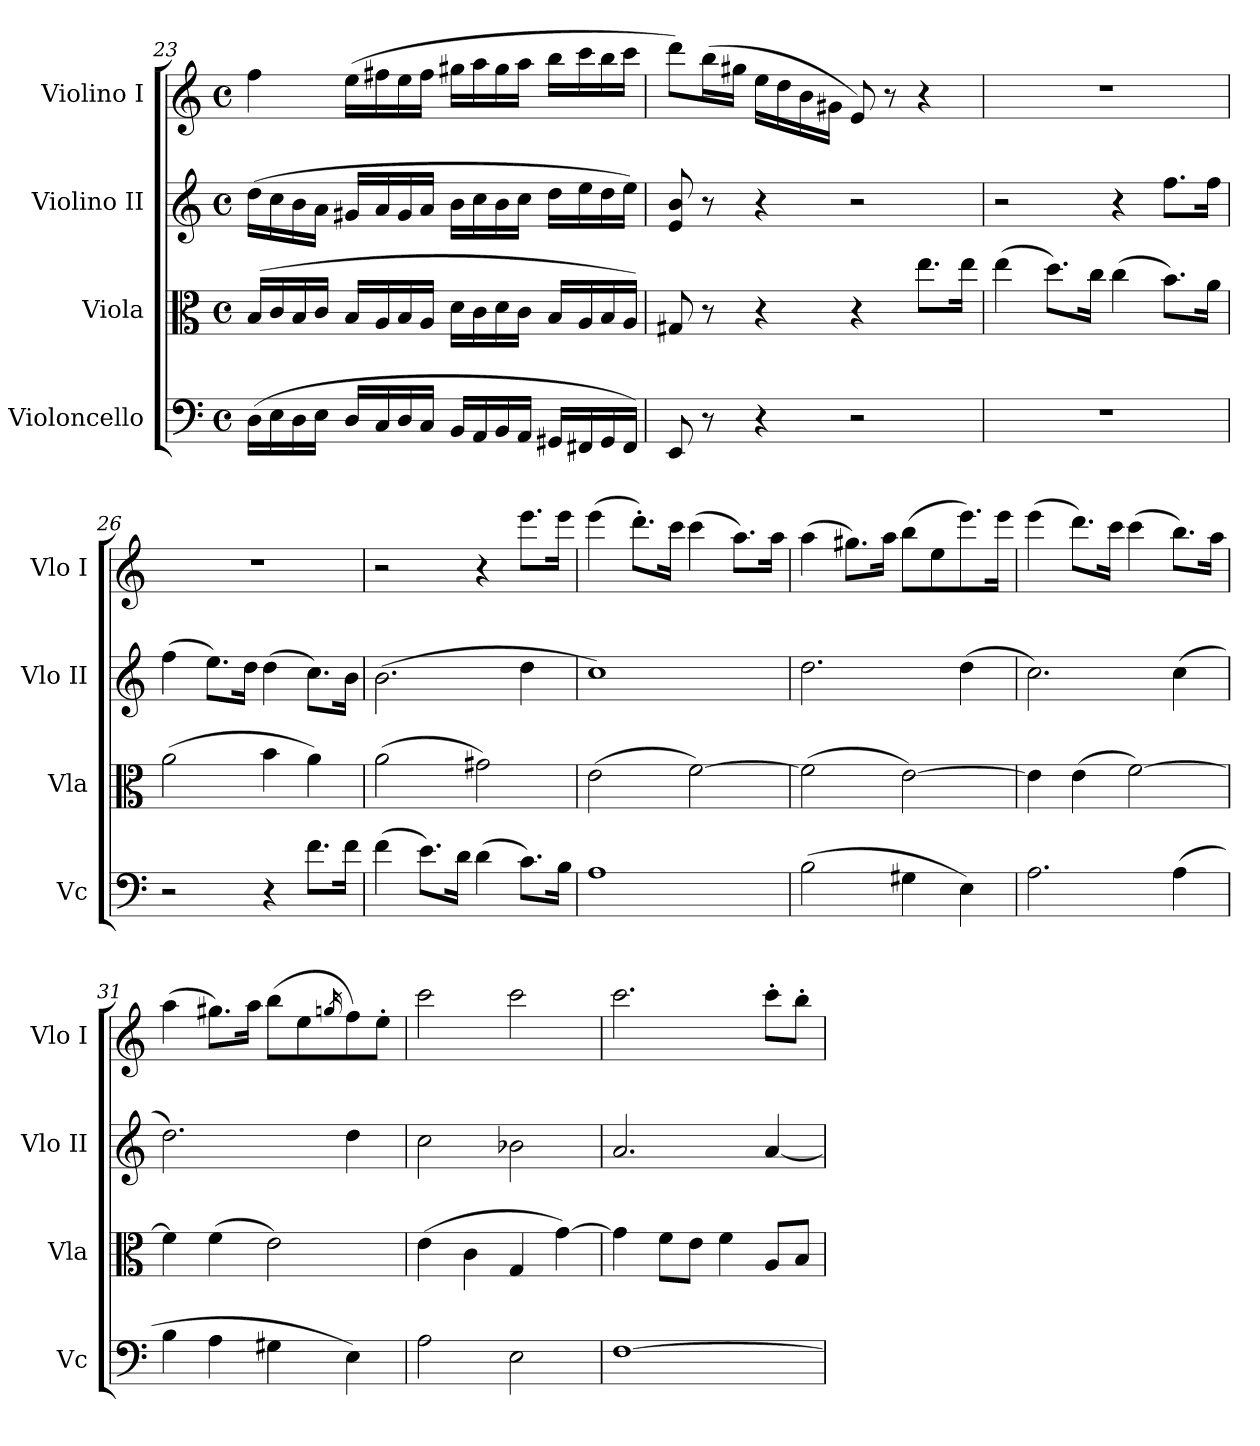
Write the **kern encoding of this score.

**kern	**kern	**kern	**kern
*part4	*part3	*part2	*part1
*staff4	*staff3	*staff2	*staff1
*I"Violoncello	*I"Viola	*I"Violino II	*I"Violino I
*I'Vc	*I'Vla	*I'Vlo II	*I'Vlo I
*clefF4	*clefC3	*clefG2	*clefG2
*k[]	*k[]	*k[]	*k[]
*M4/4	*M4/4	*M4/4	*M4/4
*met(c)	*met(c)	*met(c)	*met(c)
=23	=23	=23	=23
(16D\LL	(16B/LL	(16dd\LL	4ff\
16E\	16c/	16cc\	.
16D\	16B/	16b\	.
16E\JJ	16c/JJ	16a\JJ	.
16D/LL	16B/LL	16g#X/LL	(16ee\LL
16C/	16A/	16a/	16ff#X\
16D/	16B/	16g#/	16ee\
16C/JJ	16A/JJ	16a/JJ	16ff#\JJ
16BB/LL	16d\LL	16b\LL	16gg#X\LL
16AA/	16c\	16cc\	16aa\
16BB/	16d\	16b\	16gg#\
16AA/JJ	16c\JJ	16cc\JJ	16aa\JJ
16GG#X/LL	16B/LL	16dd\LL	16bb\LL
16FF#X/	16A/	16ee\	16ccc\
16GG#/	16B/	16dd\	16bb\
16FF#/JJ)	16A/JJ)	16ee\JJ)	16ccc\JJ
=24	=24	=24	=24
8EE/	8G#X/	8e/ 8b/	8ddd\L)
8r	8r	8r	(16bb\L
.	.	.	16gg#X\JJ
4r	4r	4r	16ee\LL
.	.	.	16dd\
.	.	.	16b\
.	.	.	16g#X\JJ
2r	4r	2r	8e/)
.	.	.	8r
.	8.ee\L	.	4r
.	16ee\Jk	.	.
!!LO:LB:g=z
=25	=25	=25	=25
1r	(4ee\	2r	1r
.	8.dd\L)	.	.
.	16cc\Jk	.	.
.	(4cc\	4r	.
.	8.b\L)	8.ff\L	.
.	16a\Jk	16ff\Jk	.
=26	=26	=26	=26
2r	(2a\	(4ff\	1r
.	.	8.ee\L)	.
.	.	16dd\Jk	.
4r	4b\	(4dd\	.
8.f\L	4a\)	8.cc\L)	.
16f\Jk	.	16b\Jk	.
=27	=27	=27	=27
(4f\	(2a\	(2.b\	2r
8.e\L)	.	.	.
16d\Jk	.	.	.
(4d\	2g#X\)	.	4r
8.c\L)	.	4dd\	8.eee\L
16B\Jk	.	.	16eee\Jk
=28	=28	=28	=28
1A	(2e\	1cc)	(4eee\
.	.	.	8.ddd'\L)
.	.	.	16ccc\Jk
.	[2f\)	.	(4ccc\
.	.	.	8.aa\L)
.	.	.	16aa\Jk
=29	=29	=29	=29
(2B\	(2f\]	2.dd\	(4aa\
.	.	.	8.gg#X\L)
.	.	.	16aa\Jk
4G#X\	[2e\)	.	(8bb\L
.	.	.	8ee\
4E\)	.	(4dd\	8.eee\)
.	.	.	16eee\Jk
=30	=30	=30	=30
2.A\	4e\]	2.cc\)	(4eee\
.	(4e\	.	8.ddd\L)
.	.	.	16ccc\Jk
.	[2f\)	.	(4ccc\
(4A\	.	(4cc\	8.bb\L)
.	.	.	16aa\Jk
=31	=31	=31	=31
4B\	4f\]	2.dd\)	(4aa\
4A\	(4f\	.	8.gg#X\L)
.	.	.	16aa\Jk
4G#X\	2e\)	.	(8bb\L
.	.	.	8ee\
.	.	.	16qggn/
4E\)	.	4dd\	8ff\)
.	.	.	8ee'\J
=32	=32	=32	=32
2A\	(4e\	2cc\	2ccc\
.	4c\	.	.
2E\	4G/	2b-X\	2ccc\
.	[4g\)	.	.
=33	=33	=33	=33
[1F	4g\]	2.a/	2.ccc\
.	8f\L	.	.
.	8e\J	.	.
.	4f\	.	.
.	8A/L	[4a/	8ccc'\L
.	8B/J	.	8bb'\J
=	=	=	=
*-	*-	*-	*-
